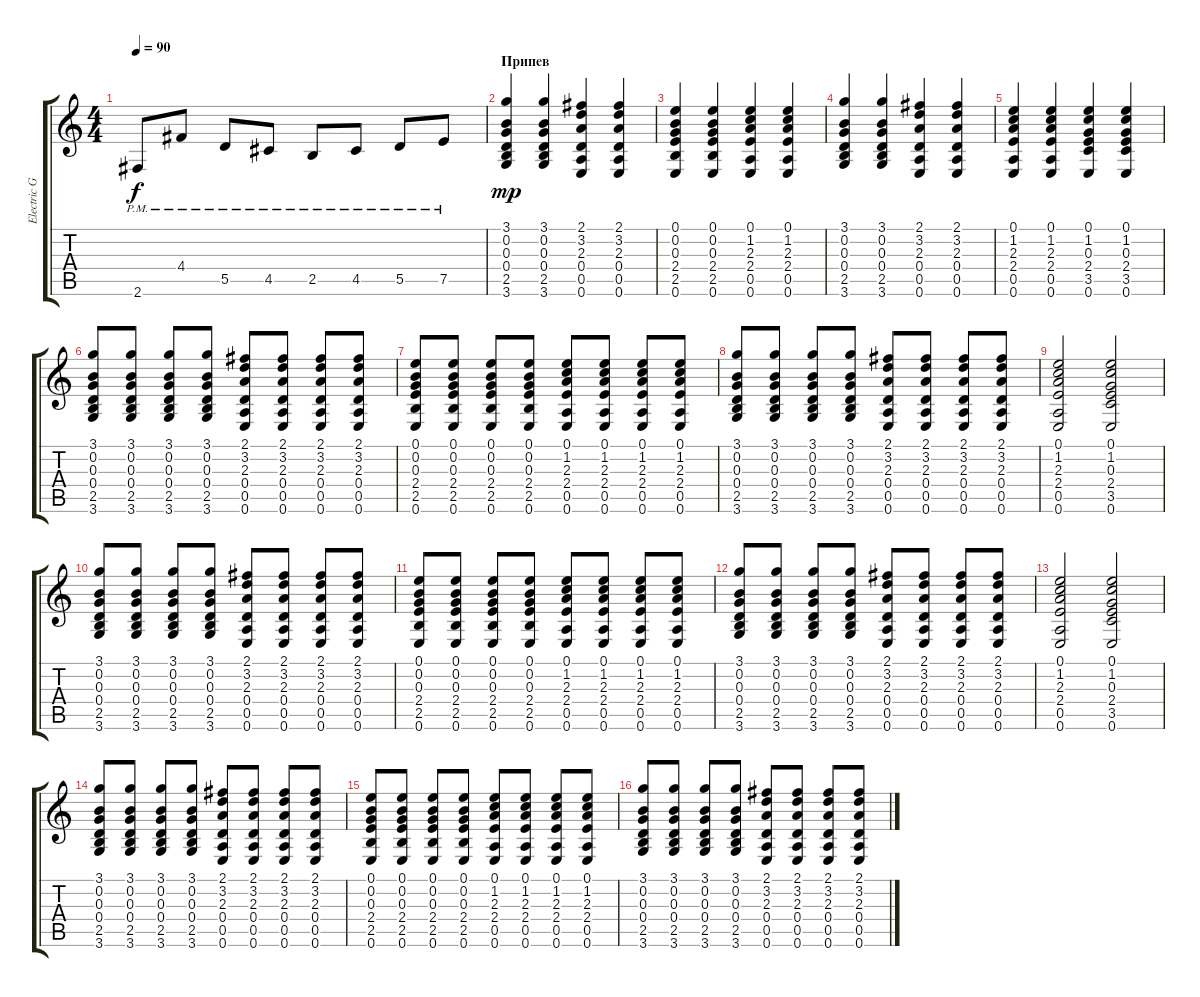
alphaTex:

\track ("Electric Guitar" "Electric G") {instrument electricguitarclean}
\staff {score tabs}
\tuning (E4 B3 G3 D3 A2 E2) {hide}
\ts (4 4)
\tempo 90
\clef g2
\ks c
2.6{pm}.8{dy f} 4.4{pm}.8 5.5{pm}.8 4.5{pm}.8 2.5{pm}.8 4.5{pm}.8 5.5{pm}.8 7.5{pm}.8 |
\section ("" "Припев")
(3.1 0.2 0.3 0.4 2.5 3.6).4{dy mp} (3.1 0.2 0.3 0.4 2.5 3.6).4 (2.1 3.2 2.3 0.4 0.5 0.6).4 (2.1 3.2 2.3 0.4 0.5 0.6).4 |
(0.1 0.2 0.3 2.4 2.5 0.6).4 (0.1 0.2 0.3 2.4 2.5 0.6).4 (0.1 1.2 2.3 2.4 0.5 0.6).4 (0.1 1.2 2.3 2.4 0.5 0.6).4 |
(3.1 0.2 0.3 0.4 2.5 3.6).4 (3.1 0.2 0.3 0.4 2.5 3.6).4 (2.1 3.2 2.3 0.4 0.5 0.6).4 (2.1 3.2 2.3 0.4 0.5 0.6).4 |
(0.1 1.2 2.3 2.4 0.5 0.6).4 (0.1 1.2 2.3 2.4 0.5 0.6).4 (0.1 1.2 0.3 2.4 3.5 0.6).4 (0.1 1.2 0.3 2.4 3.5 0.6).4 |
(3.1 0.2 0.3 0.4 2.5 3.6).8 (3.1 0.2 0.3 0.4 2.5 3.6).8 (3.1 0.2 0.3 0.4 2.5 3.6).8 (3.1 0.2 0.3 0.4 2.5 3.6).8 (2.1 3.2 2.3 0.4 0.5 0.6).8 (2.1 3.2 2.3 0.4 0.5 0.6).8 (2.1 3.2 2.3 0.4 0.5 0.6).8 (2.1 3.2 2.3 0.4 0.5 0.6).8 |
(0.1 0.2 0.3 2.4 2.5 0.6).8 (0.1 0.2 0.3 2.4 2.5 0.6).8 (0.1 0.2 0.3 2.4 2.5 0.6).8 (0.1 0.2 0.3 2.4 2.5 0.6).8 (0.1 1.2 2.3 2.4 0.5 0.6).8 (0.1 1.2 2.3 2.4 0.5 0.6).8 (0.1 1.2 2.3 2.4 0.5 0.6).8 (0.1 1.2 2.3 2.4 0.5 0.6).8 |
(3.1 0.2 0.3 0.4 2.5 3.6).8 (3.1 0.2 0.3 0.4 2.5 3.6).8 (3.1 0.2 0.3 0.4 2.5 3.6).8 (3.1 0.2 0.3 0.4 2.5 3.6).8 (2.1 3.2 2.3 0.4 0.5 0.6).8 (2.1 3.2 2.3 0.4 0.5 0.6).8 (2.1 3.2 2.3 0.4 0.5 0.6).8 (2.1 3.2 2.3 0.4 0.5 0.6).8 |
(0.1 1.2 2.3 2.4 0.5 0.6).2 (0.1 1.2 0.3 2.4 3.5 0.6).2 |
(3.1 0.2 0.3 0.4 2.5 3.6).8 (3.1 0.2 0.3 0.4 2.5 3.6).8 (3.1 0.2 0.3 0.4 2.5 3.6).8 (3.1 0.2 0.3 0.4 2.5 3.6).8 (2.1 3.2 2.3 0.4 0.5 0.6).8 (2.1 3.2 2.3 0.4 0.5 0.6).8 (2.1 3.2 2.3 0.4 0.5 0.6).8 (2.1 3.2 2.3 0.4 0.5 0.6).8 |
(0.1 0.2 0.3 2.4 2.5 0.6).8 (0.1 0.2 0.3 2.4 2.5 0.6).8 (0.1 0.2 0.3 2.4 2.5 0.6).8 (0.1 0.2 0.3 2.4 2.5 0.6).8 (0.1 1.2 2.3 2.4 0.5 0.6).8 (0.1 1.2 2.3 2.4 0.5 0.6).8 (0.1 1.2 2.3 2.4 0.5 0.6).8 (0.1 1.2 2.3 2.4 0.5 0.6).8 |
(3.1 0.2 0.3 0.4 2.5 3.6).8 (3.1 0.2 0.3 0.4 2.5 3.6).8 (3.1 0.2 0.3 0.4 2.5 3.6).8 (3.1 0.2 0.3 0.4 2.5 3.6).8 (2.1 3.2 2.3 0.4 0.5 0.6).8 (2.1 3.2 2.3 0.4 0.5 0.6).8 (2.1 3.2 2.3 0.4 0.5 0.6).8 (2.1 3.2 2.3 0.4 0.5 0.6).8 |
(0.1 1.2 2.3 2.4 0.5 0.6).2 (0.1 1.2 0.3 2.4 3.5 0.6).2 |
(3.1 0.2 0.3 0.4 2.5 3.6).8 (3.1 0.2 0.3 0.4 2.5 3.6).8 (3.1 0.2 0.3 0.4 2.5 3.6).8 (3.1 0.2 0.3 0.4 2.5 3.6).8 (2.1 3.2 2.3 0.4 0.5 0.6).8 (2.1 3.2 2.3 0.4 0.5 0.6).8 (2.1 3.2 2.3 0.4 0.5 0.6).8 (2.1 3.2 2.3 0.4 0.5 0.6).8 |
(0.1 0.2 0.3 2.4 2.5 0.6).8 (0.1 0.2 0.3 2.4 2.5 0.6).8 (0.1 0.2 0.3 2.4 2.5 0.6).8 (0.1 0.2 0.3 2.4 2.5 0.6).8 (0.1 1.2 2.3 2.4 0.5 0.6).8 (0.1 1.2 2.3 2.4 0.5 0.6).8 (0.1 1.2 2.3 2.4 0.5 0.6).8 (0.1 1.2 2.3 2.4 0.5 0.6).8 |
(3.1 0.2 0.3 0.4 2.5 3.6).8 (3.1 0.2 0.3 0.4 2.5 3.6).8 (3.1 0.2 0.3 0.4 2.5 3.6).8 (3.1 0.2 0.3 0.4 2.5 3.6).8 (2.1 3.2 2.3 0.4 0.5 0.6).8 (2.1 3.2 2.3 0.4 0.5 0.6).8 (2.1 3.2 2.3 0.4 0.5 0.6).8 (2.1 3.2 2.3 0.4 0.5 0.6).8
